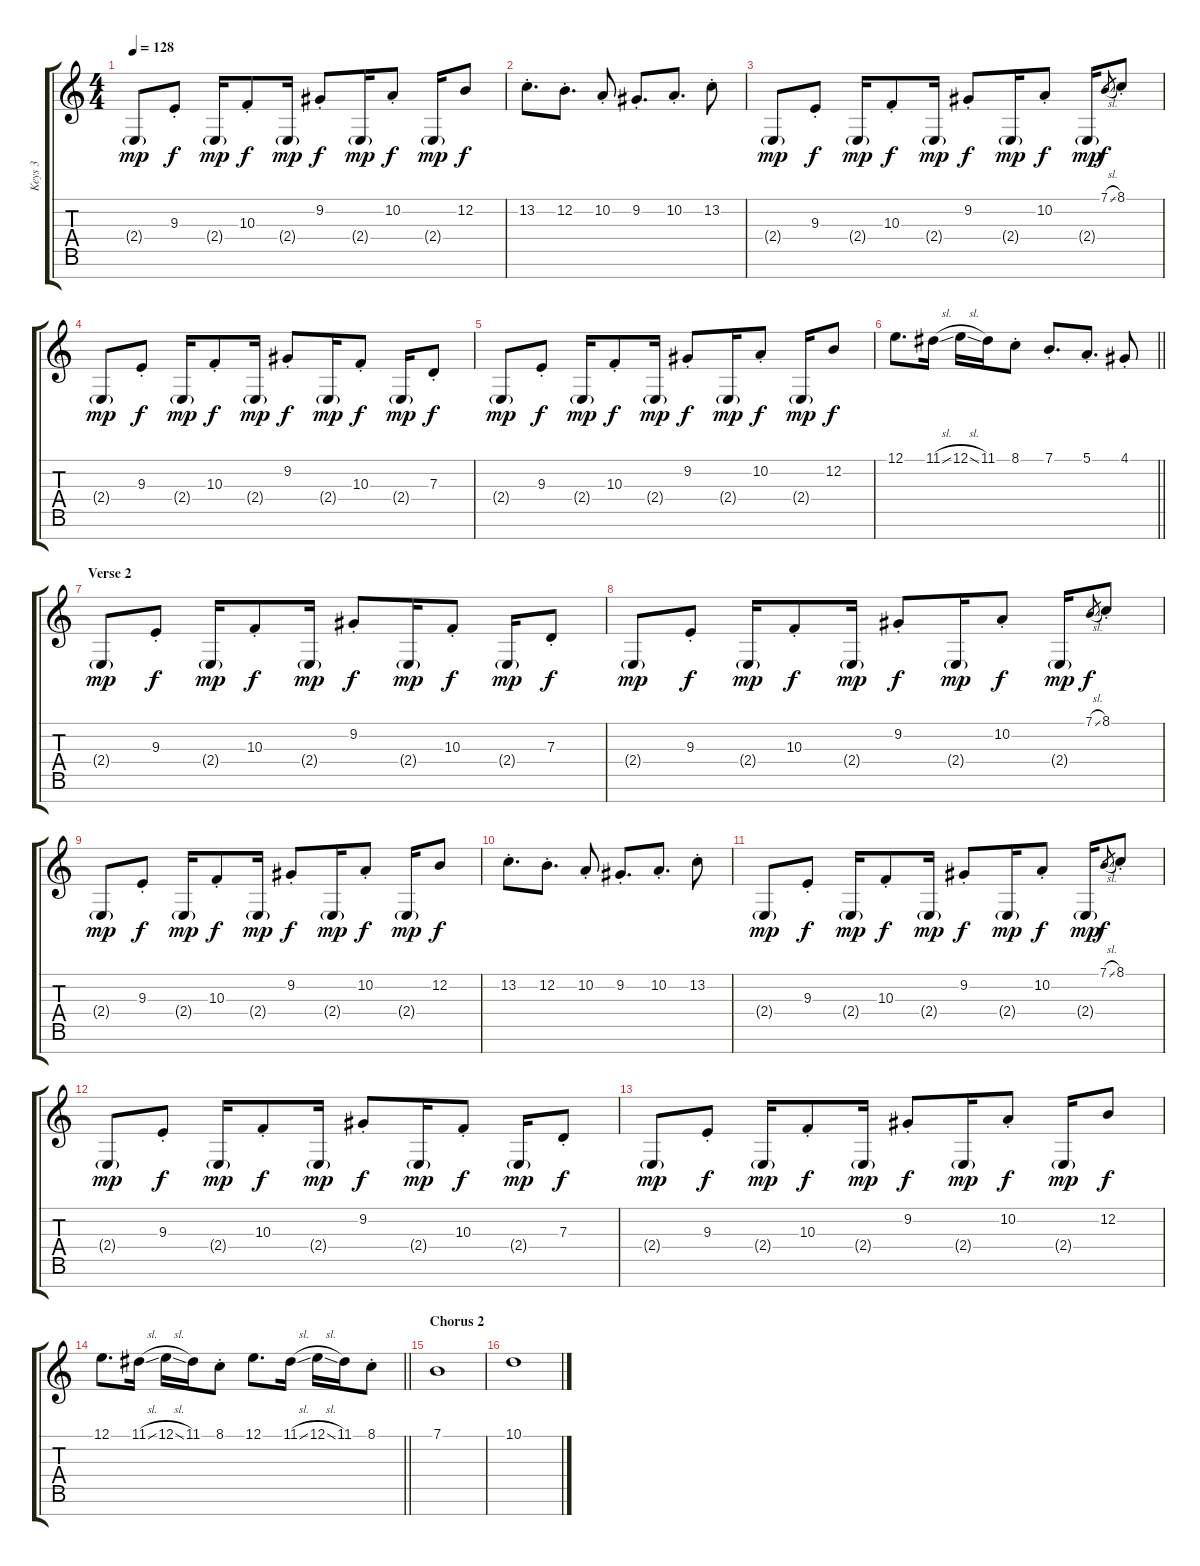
\track ("Keys 3" "Keys 3") {instrument stringensemble2}
\staff {score tabs}
\tuning (E4 B3 G3 D3 A2 E2 B1) {hide}
\ts (4 4)
\tempo 128
\clef g2
\ks c
2.4{g}.8{dy mp} 9.3{st}.8{dy f} 2.4{g}.16{dy mp} 10.3{st}.8{dy f} 2.4{g}.16{dy mp} 9.2{st}.8{dy f} 2.4{g}.16{dy mp} 10.2{st}.8{dy f} 2.4{g}.16{dy mp} 12.2.8{dy f} |
13.2{st}.8{d} 12.2{st}.8{d} 10.2{st}.8 9.2{st}.8{d} 10.2{st}.8{d} 13.2{st}.8 |
2.4{g}.8{dy mp} 9.3{st}.8{dy f} 2.4{g}.16{dy mp} 10.3{st}.8{dy f} 2.4{g}.16{dy mp} 9.2{st}.8{dy f} 2.4{g}.16{dy mp} 10.2{st}.8{dy f} 2.4{g}.16{dy mp} 7.1{sl}.8{gr dy f} 8.1{st}.8 |
2.4{g}.8{dy mp} 9.3{st}.8{dy f} 2.4{g}.16{dy mp} 10.3{st}.8{dy f} 2.4{g}.16{dy mp} 9.2{st}.8{dy f} 2.4{g}.16{dy mp} 10.3{st}.8{dy f} 2.4{g}.16{dy mp} 7.3{st}.8{dy f} |
2.4{g}.8{dy mp} 9.3{st}.8{dy f} 2.4{g}.16{dy mp} 10.3{st}.8{dy f} 2.4{g}.16{dy mp} 9.2{st}.8{dy f} 2.4{g}.16{dy mp} 10.2{st}.8{dy f} 2.4{g}.16{dy mp} 12.2.8{dy f} |
\barLineRight lightlight
12.1.8{d} 11.1{sl}.16 12.1{sl}.16 11.1.16 8.1{st}.8 7.1{st}.8{d} 5.1{st}.8{d} 4.1{st}.8 |
\section ("" "Verse 2")
2.4{g}.8{dy mp volume 10 instrument stringensemble1} 9.3{st}.8{dy f} 2.4{g}.16{dy mp} 10.3{st}.8{dy f} 2.4{g}.16{dy mp} 9.2{st}.8{dy f} 2.4{g}.16{dy mp} 10.3{st}.8{dy f} 2.4{g}.16{dy mp} 7.3{st}.8{dy f} |
2.4{g}.8{dy mp} 9.3{st}.8{dy f} 2.4{g}.16{dy mp} 10.3{st}.8{dy f} 2.4{g}.16{dy mp} 9.2{st}.8{dy f} 2.4{g}.16{dy mp} 10.2{st}.8{dy f} 2.4{g}.16{dy mp} 7.1{sl}.8{gr dy f} 8.1{st}.8 |
2.4{g}.8{dy mp} 9.3{st}.8{dy f} 2.4{g}.16{dy mp} 10.3{st}.8{dy f} 2.4{g}.16{dy mp} 9.2{st}.8{dy f} 2.4{g}.16{dy mp} 10.2{st}.8{dy f} 2.4{g}.16{dy mp} 12.2.8{dy f} |
13.2{st}.8{d} 12.2{st}.8{d} 10.2{st}.8 9.2{st}.8{d} 10.2{st}.8{d} 13.2{st}.8 |
2.4{g}.8{dy mp} 9.3{st}.8{dy f} 2.4{g}.16{dy mp} 10.3{st}.8{dy f} 2.4{g}.16{dy mp} 9.2{st}.8{dy f} 2.4{g}.16{dy mp} 10.2{st}.8{dy f} 2.4{g}.16{dy mp} 7.1{sl}.8{gr dy f} 8.1{st}.8 |
2.4{g}.8{dy mp} 9.3{st}.8{dy f} 2.4{g}.16{dy mp} 10.3{st}.8{dy f} 2.4{g}.16{dy mp} 9.2{st}.8{dy f} 2.4{g}.16{dy mp} 10.3{st}.8{dy f} 2.4{g}.16{dy mp} 7.3{st}.8{dy f} |
2.4{g}.8{dy mp} 9.3{st}.8{dy f} 2.4{g}.16{dy mp} 10.3{st}.8{dy f} 2.4{g}.16{dy mp} 9.2{st}.8{dy f} 2.4{g}.16{dy mp} 10.2{st}.8{dy f} 2.4{g}.16{dy mp} 12.2.8{dy f} |
\barLineRight lightlight
12.1.8{d} 11.1{sl}.16 12.1{sl}.16 11.1.16 8.1{st}.8 12.1.8{d} 11.1{sl}.16 12.1{sl}.16 11.1.16 8.1{st}.8 |
\section ("" "Chorus 2")
7.1.1 |
10.1.1
